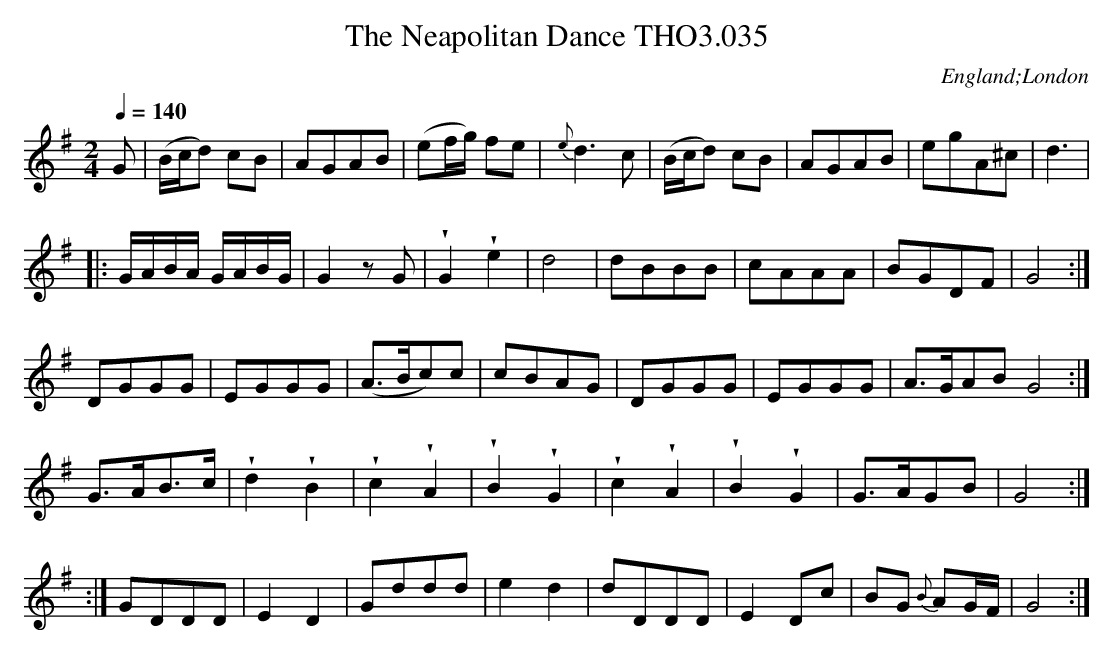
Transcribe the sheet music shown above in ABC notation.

X:1
T:Neapolitan Dance THO3.035, The
O:England;London
M:2/4
L:1/8
Q:1/4=140
K:G
G|(B/c/d) cB|AGAB|(ef/g/) fe|{e}d3 c|(B/c/d) cB|AGAB|egA^c|d3|
|:G/A/B/A/ G/A/B/G/|G2 zG|!wedge!G2!wedge!e2|d4|dBBB|cAAA|BGDF|G4:|
DGGG|EGGG|(A>Bc)c|cBAG|DGGG|EGGG|A>GAB G4:|
G>AB>c|!wedge!d2!wedge!B2|!wedge!c2!wedge!A2|!wedge!B2!wedge!G2|\
!wedge!c2!wedge!A2|!wedge!B2!wedge!G2|G>AGB|G4:|
:|GDDD|E2D2|Gddd| e2d2|dDDD|E2 Dc|BG {B}AG/F/|G4:|
